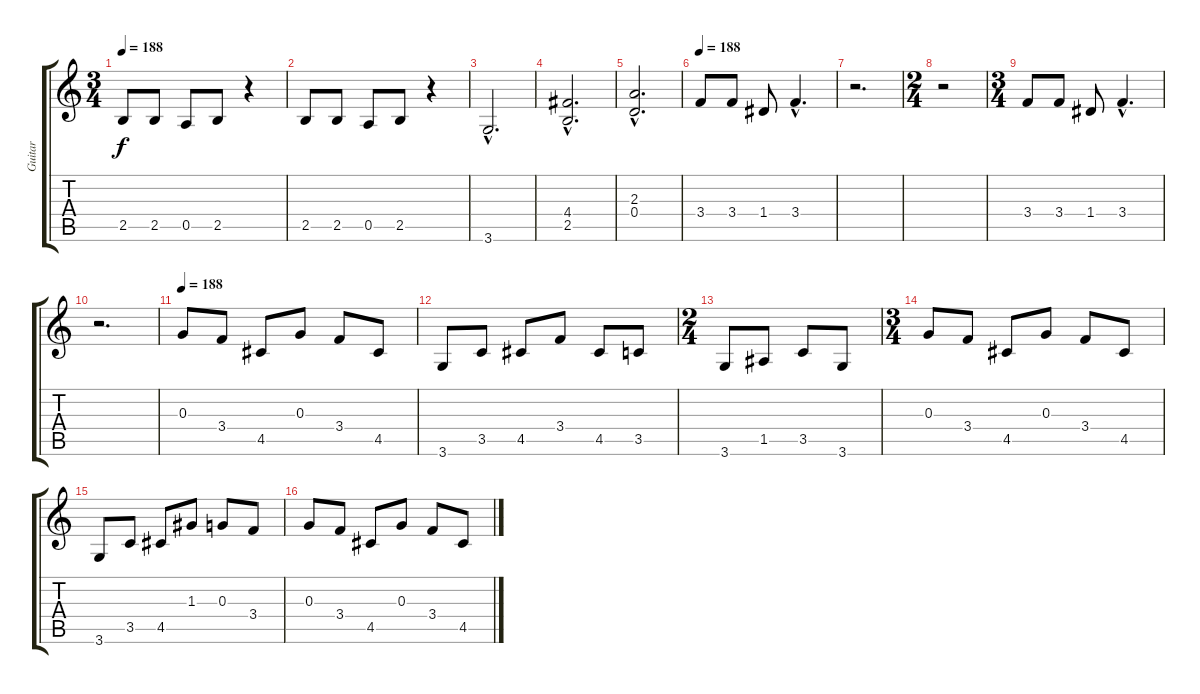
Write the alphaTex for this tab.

\track ("Guitar" "Guitar") {instrument distortionguitar}
\staff {score tabs}
\tuning (E4 B3 G3 D3 A2 E2) {hide}
\ts (3 4)
\tempo 188
\clef g2
\ks c
2.5.8{dy f} 2.5.8 0.5.8 2.5.8 r.4 |
2.5.8 2.5.8 0.5.8 2.5.8 r.4 |
3.6{hac}.2{d} |
(4.4{hac} 2.5{hac}).2{d} |
(2.3{hac} 0.4{hac}).2{d} |
\tempo 188
3.4.8 3.4.8 1.4.8 3.4{hac}.4{d instrument guitarharmonics} |
r.2{d} |
\ts (2 4)
r.2 |
\ts (3 4)
3.4.8{instrument overdrivenguitar} 3.4.8 1.4.8 3.4{hac}.4{d instrument guitarharmonics} |
r.2{d} |
\tempo 188
0.3.8{instrument overdrivenguitar} 3.4.8 4.5.8 0.3.8 3.4.8 4.5.8 |
3.6.8 3.5.8 4.5.8 3.4.8 4.5.8 3.5.8 |
\ts (2 4)
3.6.8 1.5.8 3.5.8 3.6.8 |
\ts (3 4)
0.3.8 3.4.8 4.5.8 0.3.8 3.4.8 4.5.8 |
3.6.8 3.5.8 4.5.8 1.3.8 0.3.8 3.4.8 |
0.3.8 3.4.8 4.5.8 0.3.8 3.4.8 4.5.8
